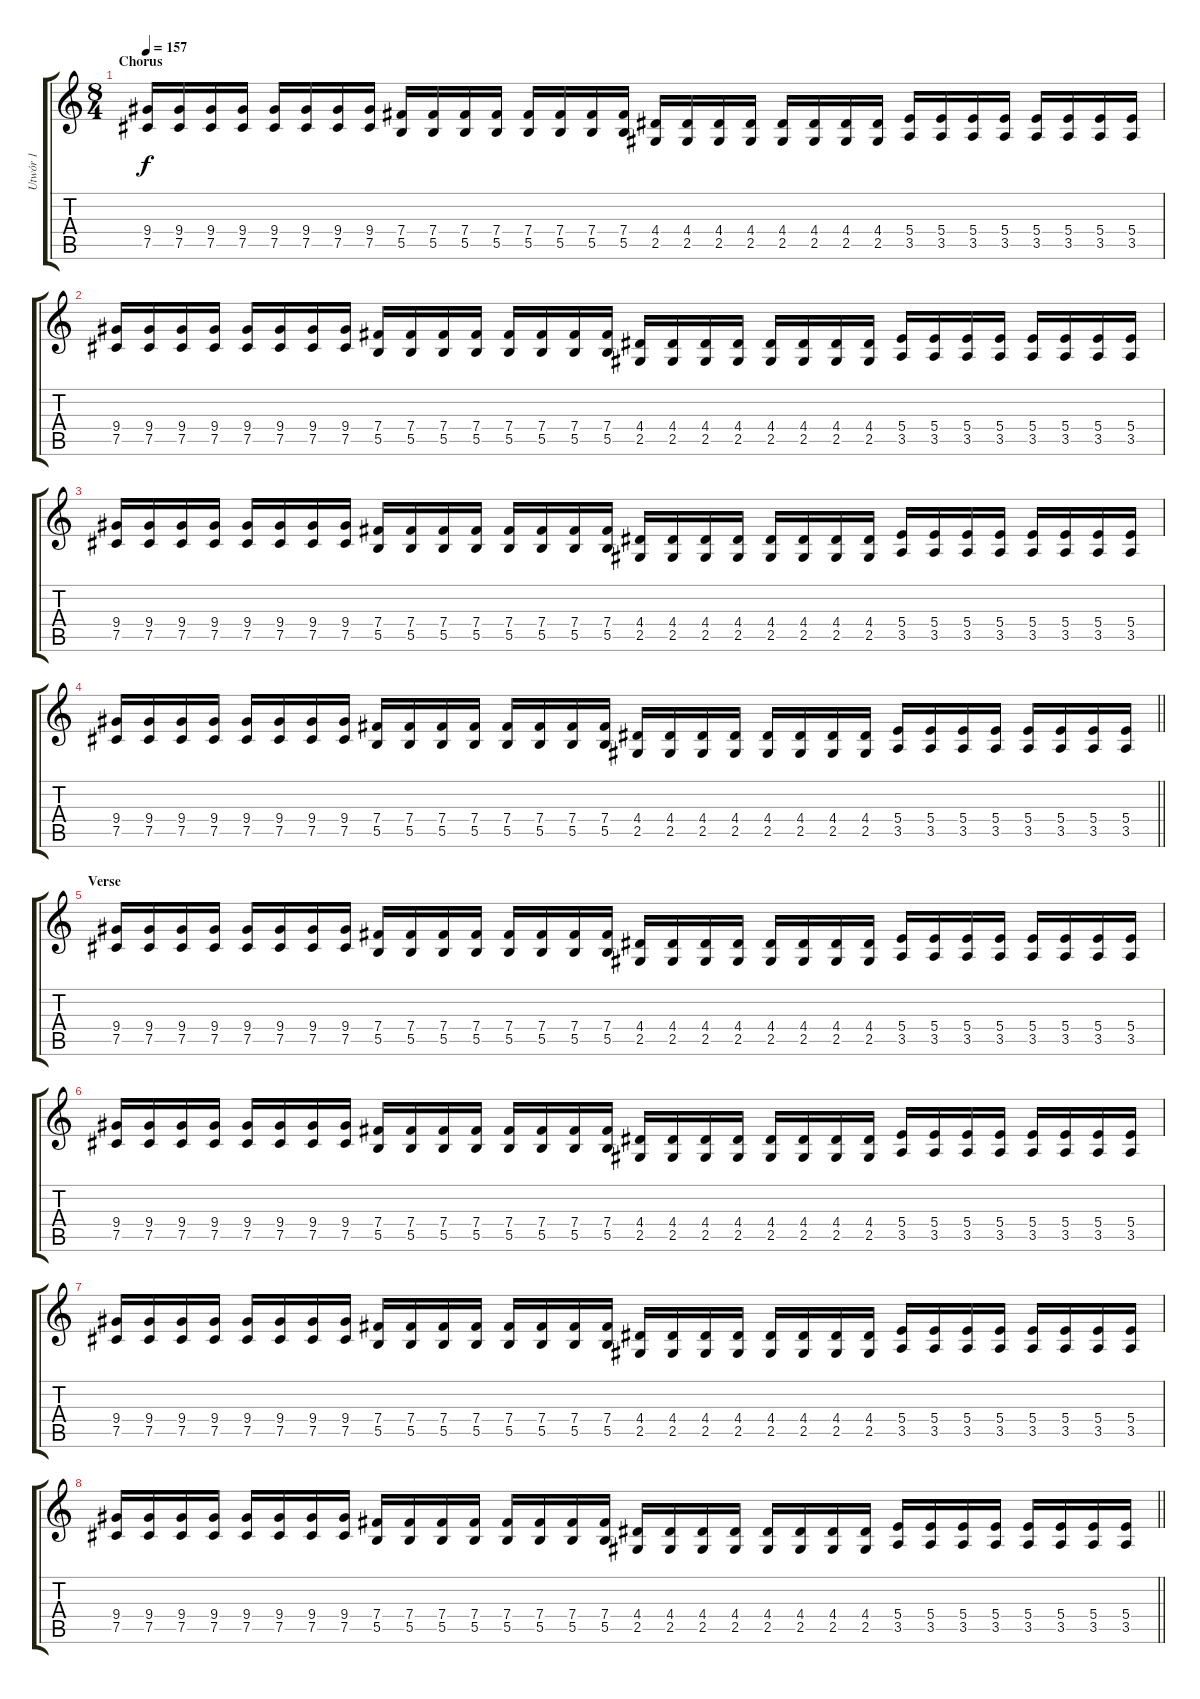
\track ("Utwór 1" "Utwór 1") {instrument distortionguitar}
\staff {score tabs}
\tuning (Db4 Ab3 E3 B2 Gb2 Db2) {hide}
\ts (8 4)
\section ("" "Chorus")
\tempo 157
\clef g2
\ks c
(9.4 7.5).16{dy f} (9.4 7.5).16 (9.4 7.5).16 (9.4 7.5).16 (9.4 7.5).16 (9.4 7.5).16 (9.4 7.5).16 (9.4 7.5).16 (7.4 5.5).16 (7.4 5.5).16 (7.4 5.5).16 (7.4 5.5).16 (7.4 5.5).16 (7.4 5.5).16 (7.4 5.5).16 (7.4 5.5).16 (4.4 2.5).16 (4.4 2.5).16 (4.4 2.5).16 (4.4 2.5).16 (4.4 2.5).16 (4.4 2.5).16 (4.4 2.5).16 (4.4 2.5).16 (5.4 3.5).16 (5.4 3.5).16 (5.4 3.5).16 (5.4 3.5).16 (5.4 3.5).16 (5.4 3.5).16 (5.4 3.5).16 (5.4 3.5).16 |
(9.4 7.5).16 (9.4 7.5).16 (9.4 7.5).16 (9.4 7.5).16 (9.4 7.5).16 (9.4 7.5).16 (9.4 7.5).16 (9.4 7.5).16 (7.4 5.5).16 (7.4 5.5).16 (7.4 5.5).16 (7.4 5.5).16 (7.4 5.5).16 (7.4 5.5).16 (7.4 5.5).16 (7.4 5.5).16 (4.4 2.5).16 (4.4 2.5).16 (4.4 2.5).16 (4.4 2.5).16 (4.4 2.5).16 (4.4 2.5).16 (4.4 2.5).16 (4.4 2.5).16 (5.4 3.5).16 (5.4 3.5).16 (5.4 3.5).16 (5.4 3.5).16 (5.4 3.5).16 (5.4 3.5).16 (5.4 3.5).16 (5.4 3.5).16 |
(9.4 7.5).16 (9.4 7.5).16 (9.4 7.5).16 (9.4 7.5).16 (9.4 7.5).16 (9.4 7.5).16 (9.4 7.5).16 (9.4 7.5).16 (7.4 5.5).16 (7.4 5.5).16 (7.4 5.5).16 (7.4 5.5).16 (7.4 5.5).16 (7.4 5.5).16 (7.4 5.5).16 (7.4 5.5).16 (4.4 2.5).16 (4.4 2.5).16 (4.4 2.5).16 (4.4 2.5).16 (4.4 2.5).16 (4.4 2.5).16 (4.4 2.5).16 (4.4 2.5).16 (5.4 3.5).16 (5.4 3.5).16 (5.4 3.5).16 (5.4 3.5).16 (5.4 3.5).16 (5.4 3.5).16 (5.4 3.5).16 (5.4 3.5).16 |
\barLineRight lightlight
(9.4 7.5).16 (9.4 7.5).16 (9.4 7.5).16 (9.4 7.5).16 (9.4 7.5).16 (9.4 7.5).16 (9.4 7.5).16 (9.4 7.5).16 (7.4 5.5).16 (7.4 5.5).16 (7.4 5.5).16 (7.4 5.5).16 (7.4 5.5).16 (7.4 5.5).16 (7.4 5.5).16 (7.4 5.5).16 (4.4 2.5).16 (4.4 2.5).16 (4.4 2.5).16 (4.4 2.5).16 (4.4 2.5).16 (4.4 2.5).16 (4.4 2.5).16 (4.4 2.5).16 (5.4 3.5).16 (5.4 3.5).16 (5.4 3.5).16 (5.4 3.5).16 (5.4 3.5).16 (5.4 3.5).16 (5.4 3.5).16 (5.4 3.5).16 |
\section ("" "Verse")
(9.4 7.5).16 (9.4 7.5).16 (9.4 7.5).16 (9.4 7.5).16 (9.4 7.5).16 (9.4 7.5).16 (9.4 7.5).16 (9.4 7.5).16 (7.4 5.5).16 (7.4 5.5).16 (7.4 5.5).16 (7.4 5.5).16 (7.4 5.5).16 (7.4 5.5).16 (7.4 5.5).16 (7.4 5.5).16 (4.4 2.5).16 (4.4 2.5).16 (4.4 2.5).16 (4.4 2.5).16 (4.4 2.5).16 (4.4 2.5).16 (4.4 2.5).16 (4.4 2.5).16 (5.4 3.5).16 (5.4 3.5).16 (5.4 3.5).16 (5.4 3.5).16 (5.4 3.5).16 (5.4 3.5).16 (5.4 3.5).16 (5.4 3.5).16 |
(9.4 7.5).16 (9.4 7.5).16 (9.4 7.5).16 (9.4 7.5).16 (9.4 7.5).16 (9.4 7.5).16 (9.4 7.5).16 (9.4 7.5).16 (7.4 5.5).16 (7.4 5.5).16 (7.4 5.5).16 (7.4 5.5).16 (7.4 5.5).16 (7.4 5.5).16 (7.4 5.5).16 (7.4 5.5).16 (4.4 2.5).16 (4.4 2.5).16 (4.4 2.5).16 (4.4 2.5).16 (4.4 2.5).16 (4.4 2.5).16 (4.4 2.5).16 (4.4 2.5).16 (5.4 3.5).16 (5.4 3.5).16 (5.4 3.5).16 (5.4 3.5).16 (5.4 3.5).16 (5.4 3.5).16 (5.4 3.5).16 (5.4 3.5).16 |
(9.4 7.5).16 (9.4 7.5).16 (9.4 7.5).16 (9.4 7.5).16 (9.4 7.5).16 (9.4 7.5).16 (9.4 7.5).16 (9.4 7.5).16 (7.4 5.5).16 (7.4 5.5).16 (7.4 5.5).16 (7.4 5.5).16 (7.4 5.5).16 (7.4 5.5).16 (7.4 5.5).16 (7.4 5.5).16 (4.4 2.5).16 (4.4 2.5).16 (4.4 2.5).16 (4.4 2.5).16 (4.4 2.5).16 (4.4 2.5).16 (4.4 2.5).16 (4.4 2.5).16 (5.4 3.5).16 (5.4 3.5).16 (5.4 3.5).16 (5.4 3.5).16 (5.4 3.5).16 (5.4 3.5).16 (5.4 3.5).16 (5.4 3.5).16 |
\barLineRight lightlight
(9.4 7.5).16 (9.4 7.5).16 (9.4 7.5).16 (9.4 7.5).16 (9.4 7.5).16 (9.4 7.5).16 (9.4 7.5).16 (9.4 7.5).16 (7.4 5.5).16 (7.4 5.5).16 (7.4 5.5).16 (7.4 5.5).16 (7.4 5.5).16 (7.4 5.5).16 (7.4 5.5).16 (7.4 5.5).16 (4.4 2.5).16 (4.4 2.5).16 (4.4 2.5).16 (4.4 2.5).16 (4.4 2.5).16 (4.4 2.5).16 (4.4 2.5).16 (4.4 2.5).16 (5.4 3.5).16 (5.4 3.5).16 (5.4 3.5).16 (5.4 3.5).16 (5.4 3.5).16 (5.4 3.5).16 (5.4 3.5).16 (5.4 3.5).16
